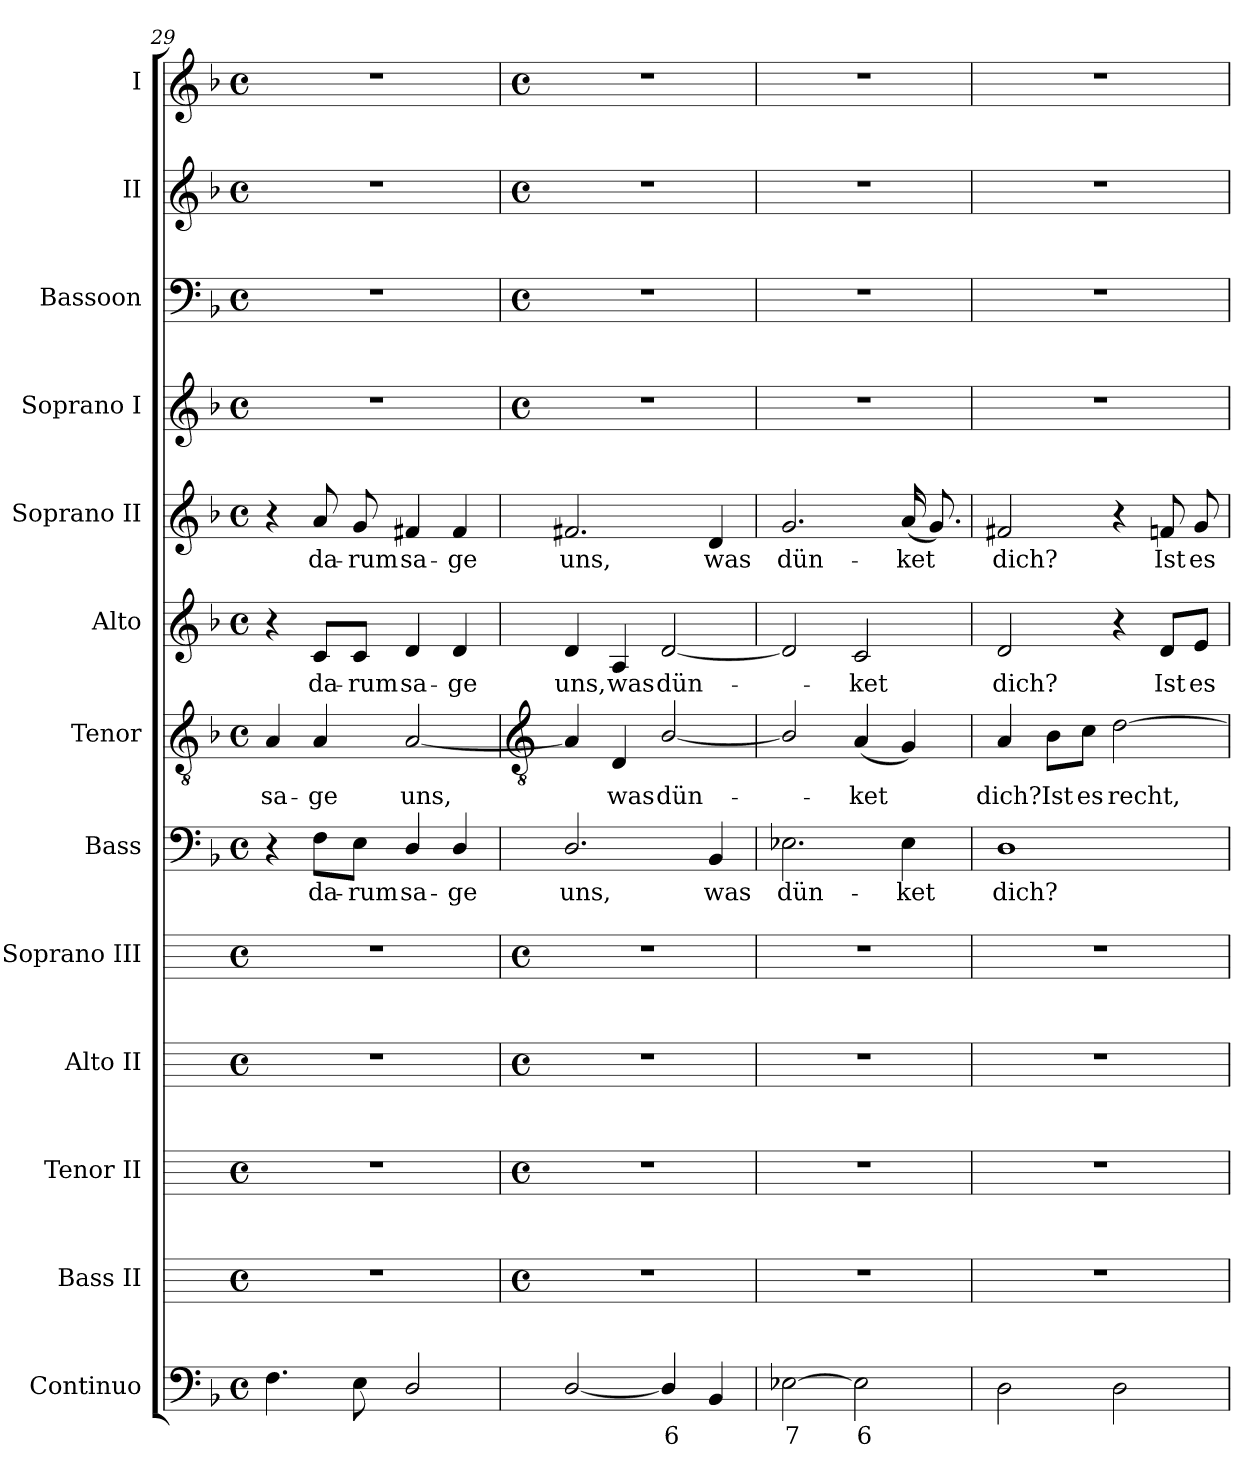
**kern	**text	**kern	**kern	**kern	**kern	**kern	**text	**kern	**text	**kern	**text	**kern	**text	**kern	**kern	**kern	**kern
*part13	*part13	*part12	*part11	*part10	*part9	*part8	*part8	*part7	*part7	*part6	*part6	*part5	*part5	*part4	*part3	*part2	*part1
*staff13	*staff13	*staff12	*staff11	*staff10	*staff9	*staff8	*staff8	*staff7	*staff7	*staff6	*staff6	*staff5	*staff5	*staff4	*staff3	*staff2	*staff1
*I"Continuo	*	*I"Bass II	*I"Tenor II	*I"Alto II	*I"Soprano III	*I"Bass	*	*I"Tenor	*	*I"Alto	*	*I"Soprano II	*	*I"Soprano I	*I"Bassoon	*I"II	*I"I
*	*	*I'B II	*I'T II	*I'A II	*I'S III	*I'B	*	*I'T	*	*I'A	*	*I'S II	*	*I'S I	*I'Bsn	*I'II	*I'I
*clefF4	*	*	*	*	*	*clefF4	*	*clefGv2	*	*clefG2	*	*clefG2	*	*clefG2	*clefF4	*clefG2	*clefG2
*	*	*ITrd4c7	*ITrd4c7	*ITrd4c7	*ITrd4c7	*	*	*	*	*	*	*	*	*	*	*	*
*k[b-]	*	*	*	*	*	*k[b-]	*	*k[b-]	*	*k[b-]	*	*k[b-]	*	*k[b-]	*k[b-]	*k[b-]	*k[b-]
*F:	*	*	*	*	*	*F:	*	*F:	*	*F:	*	*F:	*	*F:	*F:	*F:	*F:
*M4/4	*	*M4/4	*M4/4	*M4/4	*M4/4	*M4/4	*	*M4/4	*	*M4/4	*	*M4/4	*	*M4/4	*M4/4	*M4/4	*M4/4
*met(c)	*	*met(c)	*met(c)	*met(c)	*met(c)	*met(c)	*	*met(c)	*	*met(c)	*	*met(c)	*	*met(c)	*met(c)	*met(c)	*met(c)
=29	=29	=29	=29	=29	=29	=29	=29	=29	=29	=29	=29	=29	=29	=29	=29	=29	=29
!	!	!	!	!	!	!	!	!	!LO:LY:b	!	!	!	!	!	!	!	!
4.F	.	1r	1r	1r	1r	4r	.	4A	sa-	4r	.	4r	.	1r	1r	1r	1r
!	!	!	!	!	!	!	!LO:LY:b	!	!LO:LY:b	!	!LO:LY:b	!	!LO:LY:b	!	!	!	!
.	.	.	.	.	.	8F\L	da-	4A	-ge	8c/L	da-	8a	da-	.	.	.	.
!	!	!	!	!	!	!	!LO:LY:b	!	!	!	!LO:LY:b	!	!LO:LY:b	!	!	!	!
8E	.	.	.	.	.	8E\J	-rum	.	.	8c/J	-rum	8g	-rum	.	.	.	.
!	!	!	!	!	!	!	!LO:LY:b	!	!LO:LY:b	!	!LO:LY:b	!	!LO:LY:b	!	!	!	!
2D/	.	.	.	.	.	4D/	sa-	[2A	uns,	4d	sa-	4f#X	sa-	.	.	.	.
!	!	!	!	!	!	!	!LO:LY:b	!	!	!	!LO:LY:b	!	!LO:LY:b	!	!	!	!
.	.	.	.	.	.	4D/	-ge	.	.	4d	-ge	4f#	-ge	.	.	.	.
!!LO:LB:g=z
=30	=30	=30	=30	=30	=30	=30	=30	=30	=30	=30	=30	=30	=30	=30	=30	=30	=30
*	*	*	*	*	*	*	*	*clefGv2	*	*	*	*	*	*	*	*	*
*	*	*M4/4	*M4/4	*M4/4	*M4/4	*	*	*	*	*	*	*	*	*M4/4	*M4/4	*M4/4	*M4/4
*	*	*met(c)	*met(c)	*met(c)	*met(c)	*	*	*	*	*	*	*	*	*met(c)	*met(c)	*met(c)	*met(c)
!	!	!	!	!	!	!	!LO:LY:b	!	!	!	!LO:LY:b	!	!LO:LY:b	!	!	!	!
[2D/	.	1r	1r	1r	1r	2.D/	uns,	4A]	.	4d	uns,	2.f#X	uns,	1r	1r	1r	1r
!	!	!	!	!	!	!	!	!	!LO:LY:b	!	!LO:LY:b	!	!	!	!	!	!
.	.	.	.	.	.	.	.	4D	was	4A	was	.	.	.	.	.	.
!	!LO:LY:b	!	!	!	!	!	!	!	!LO:LY:b	!	!LO:LY:b	!	!	!	!	!	!
4D/]	6	.	.	.	.	.	.	[2B-/	dün-	[2d	dün-	.	.	.	.	.	.
!	!	!	!	!	!	!	!LO:LY:b	!	!	!	!	!	!LO:LY:b	!	!	!	!
4BB-	.	.	.	.	.	4BB-	was	.	.	.	.	4d	was	.	.	.	.
=31	=31	=31	=31	=31	=31	=31	=31	=31	=31	=31	=31	=31	=31	=31	=31	=31	=31
!	!LO:LY:b	!	!	!	!	!	!LO:LY:b	!	!	!	!	!	!LO:LY:b	!	!	!	!
[2E-X	7	1r	1r	1r	1r	2.E-X	dün-	2B-/]	.	2d]	.	2.g	dün-	1r	1r	1r	1r
!	!LO:LY:b	!	!	!	!	!	!	!	!LO:LY:b	!	!LO:LY:b	!	!	!	!	!	!
2E-]	6	.	.	.	.	.	.	(<4A	ket	2c	ket	.	.	.	.	.	.
!	!	!	!	!	!	!	!LO:LY:b	!	!	!	!	!	!LO:LY:b	!	!	!	!
.	.	.	.	.	.	4E-	-ket	4G)	.	.	.	(<16aLL	-ket	.	.	.	.
.	.	.	.	.	.	.	.	.	.	.	.	8.gJ)	.	.	.	.	.
=32	=32	=32	=32	=32	=32	=32	=32	=32	=32	=32	=32	=32	=32	=32	=32	=32	=32
!	!	!	!	!	!	!	!LO:LY:b	!	!LO:LY:b	!	!LO:LY:b	!	!LO:LY:b	!	!	!	!
2D	.	1r	1r	1r	1r	1D	dich?	4A	dich?	2d	dich?	2f#X	dich?	1r	1r	1r	1r
!	!	!	!	!	!	!	!	!	!LO:LY:b	!	!	!	!	!	!	!	!
.	.	.	.	.	.	.	.	8B-\L	Ist	.	.	.	.	.	.	.	.
!	!	!	!	!	!	!	!	!	!LO:LY:b	!	!	!	!	!	!	!	!
.	.	.	.	.	.	.	.	8c\J	es	.	.	.	.	.	.	.	.
!	!	!	!	!	!	!	!	!	!LO:LY:b	!	!	!	!	!	!	!	!
2D	.	.	.	.	.	.	.	[2d	recht,	4r	.	4r	.	.	.	.	.
!	!	!	!	!	!	!	!	!	!	!	!LO:LY:b	!	!LO:LY:b	!	!	!	!
.	.	.	.	.	.	.	.	.	.	8d/L	Ist	8fn	Ist	.	.	.	.
!	!	!	!	!	!	!	!	!	!	!	!LO:LY:b	!	!LO:LY:b	!	!	!	!
.	.	.	.	.	.	.	.	.	.	8e/J	es	8g	es	.	.	.	.
=	=	=	=	=	=	=	=	=	=	=	=	=	=	=	=	=	=
*-	*-	*-	*-	*-	*-	*-	*-	*-	*-	*-	*-	*-	*-	*-	*-	*-	*-
